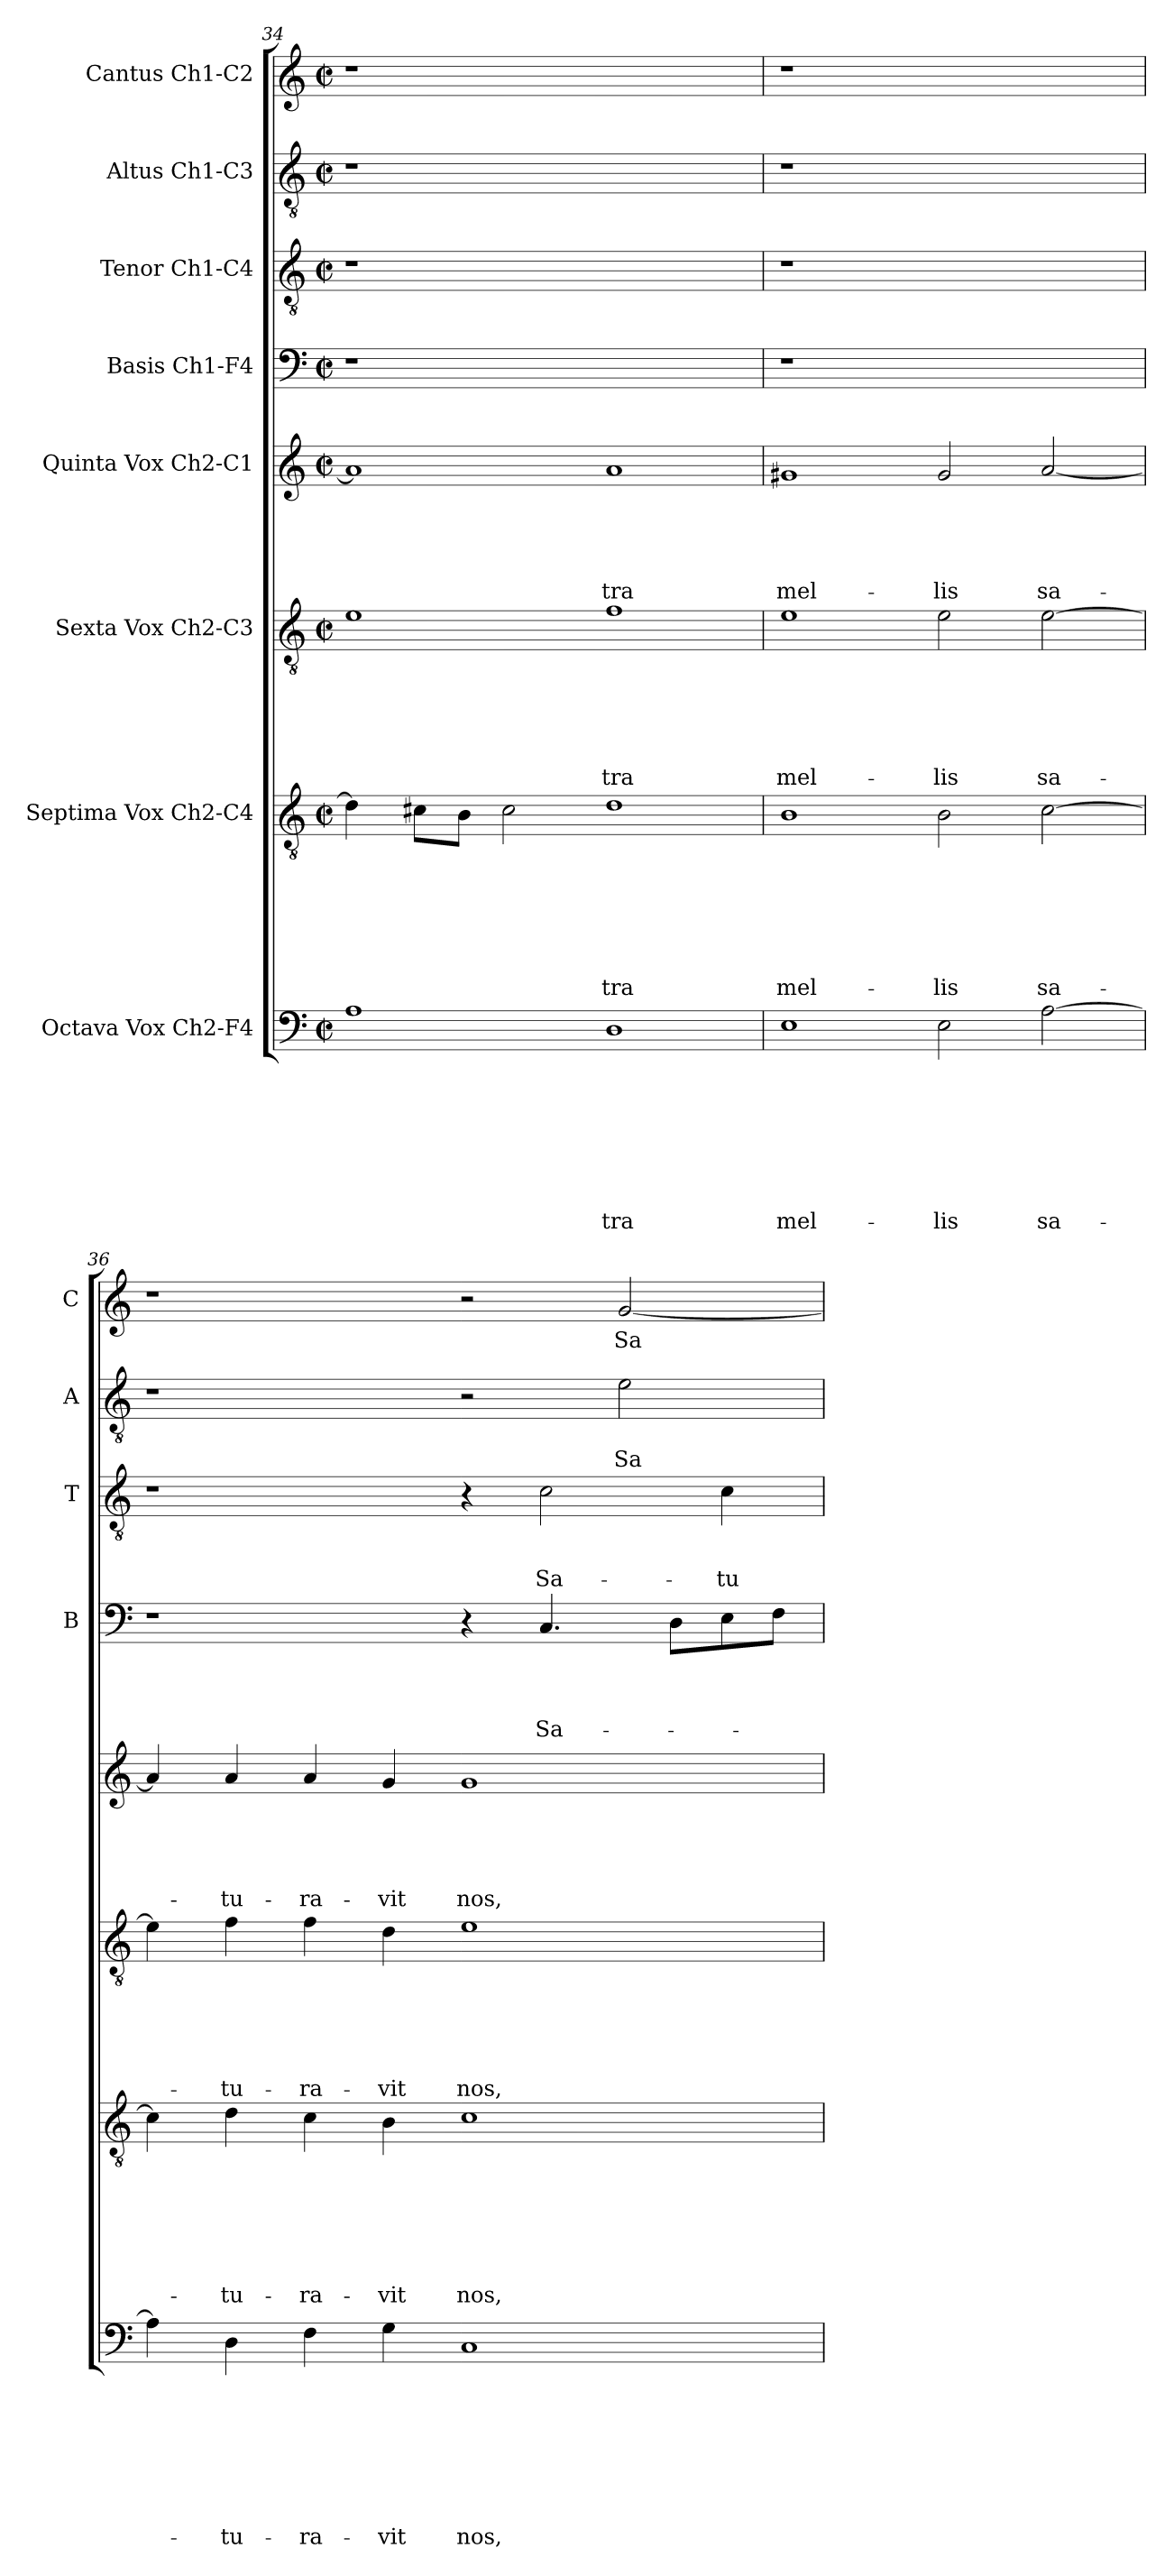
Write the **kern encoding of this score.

**kern	**text	**text	**text	**text	**text	**text	**text	**text	**kern	**text	**text	**text	**text	**text	**text	**text	**kern	**text	**text	**text	**text	**text	**text	**kern	**text	**text	**text	**text	**text	**kern	**text	**text	**text	**text	**kern	**text	**text	**text	**kern	**text	**text	**kern	**text
*part8	*part8	*part8	*part8	*part8	*part8	*part8	*part8	*part8	*part7	*part7	*part7	*part7	*part7	*part7	*part7	*part7	*part6	*part6	*part6	*part6	*part6	*part6	*part6	*part5	*part5	*part5	*part5	*part5	*part5	*part4	*part4	*part4	*part4	*part4	*part3	*part3	*part3	*part3	*part2	*part2	*part2	*part1	*part1
*staff8	*staff8	*staff8	*staff8	*staff8	*staff8	*staff8	*staff8	*staff8	*staff7	*staff7	*staff7	*staff7	*staff7	*staff7	*staff7	*staff7	*staff6	*staff6	*staff6	*staff6	*staff6	*staff6	*staff6	*staff5	*staff5	*staff5	*staff5	*staff5	*staff5	*staff4	*staff4	*staff4	*staff4	*staff4	*staff3	*staff3	*staff3	*staff3	*staff2	*staff2	*staff2	*staff1	*staff1
*I"Octava Vox Ch2-F4	*	*	*	*	*	*	*	*	*I"Septima Vox Ch2-C4	*	*	*	*	*	*	*	*I"Sexta Vox Ch2-C3	*	*	*	*	*	*	*I"Quinta Vox Ch2-C1	*	*	*	*	*	*I"Basis Ch1-F4	*	*	*	*	*I"Tenor Ch1-C4	*	*	*	*I"Altus Ch1-C3	*	*	*I"Cantus Ch1-C2	*
*	*	*	*	*	*	*	*	*	*	*	*	*	*	*	*	*	*	*	*	*	*	*	*	*	*	*	*	*	*	*I'B	*	*	*	*	*I'T	*	*	*	*I'A	*	*	*I'C	*
*clefF4	*	*	*	*	*	*	*	*	*clefGv2	*	*	*	*	*	*	*	*clefGv2	*	*	*	*	*	*	*clefG2	*	*	*	*	*	*clefF4	*	*	*	*	*clefGv2	*	*	*	*clefGv2	*	*	*clefG2	*
*k[]	*	*	*	*	*	*	*	*	*k[]	*	*	*	*	*	*	*	*k[]	*	*	*	*	*	*	*k[]	*	*	*	*	*	*k[]	*	*	*	*	*k[]	*	*	*	*k[]	*	*	*k[]	*
*C:	*	*	*	*	*	*	*	*	*C:	*	*	*	*	*	*	*	*C:	*	*	*	*	*	*	*C:	*	*	*	*	*	*C:	*	*	*	*	*C:	*	*	*	*C:	*	*	*C:	*
*M2/2	*	*	*	*	*	*	*	*	*M2/2	*	*	*	*	*	*	*	*M2/2	*	*	*	*	*	*	*M2/2	*	*	*	*	*	*M2/2	*	*	*	*	*M2/2	*	*	*	*M2/2	*	*	*M2/2	*
*met(c|)	*	*	*	*	*	*	*	*	*met(c|)	*	*	*	*	*	*	*	*met(c|)	*	*	*	*	*	*	*met(c|)	*	*	*	*	*	*met(c|)	*	*	*	*	*met(c|)	*	*	*	*met(c|)	*	*	*met(c|)	*
=34	=34	=34	=34	=34	=34	=34	=34	=34	=34	=34	=34	=34	=34	=34	=34	=34	=34	=34	=34	=34	=34	=34	=34	=34	=34	=34	=34	=34	=34	=34	=34	=34	=34	=34	=34	=34	=34	=34	=34	=34	=34	=34	=34
1A	.	.	.	.	.	.	.	.	4d\]	.	.	.	.	.	.	.	1e	.	.	.	.	.	.	1a]	.	.	.	.	.	1r	.	.	.	.	1r	.	.	.	1r	.	.	1r	.
.	.	.	.	.	.	.	.	.	8c#X\L	.	.	.	.	.	.	.	.	.	.	.	.	.	.	.	.	.	.	.	.	.	.	.	.	.	.	.	.	.	.	.	.	.	.
.	.	.	.	.	.	.	.	.	8B\J	.	.	.	.	.	.	.	.	.	.	.	.	.	.	.	.	.	.	.	.	.	.	.	.	.	.	.	.	.	.	.	.	.	.
.	.	.	.	.	.	.	.	.	2c#\	.	.	.	.	.	.	.	.	.	.	.	.	.	.	.	.	.	.	.	.	.	.	.	.	.	.	.	.	.	.	.	.	.	.
!	!	!	!	!	!	!	!	!LO:LY:b	!	!	!	!	!	!	!	!LO:LY:b	!	!	!	!	!	!	!LO:LY:b	!	!	!	!	!	!LO:LY:b	!	!	!	!	!	!	!	!	!	!	!	!	!	!
1D	.	.	.	.	.	.	.	-tra	1d	.	.	.	.	.	.	-tra	1f	.	.	.	.	.	-tra	1a	.	.	.	.	-tra	1ryy	.	.	.	.	1ryy	.	.	.	1ryy	.	.	1ryy	.
!!LO:LB:g=z
=35	=35	=35	=35	=35	=35	=35	=35	=35	=35	=35	=35	=35	=35	=35	=35	=35	=35	=35	=35	=35	=35	=35	=35	=35	=35	=35	=35	=35	=35	=35	=35	=35	=35	=35	=35	=35	=35	=35	=35	=35	=35	=35	=35
!	!	!	!	!	!	!	!	!LO:LY:b	!	!	!	!	!	!	!	!LO:LY:b	!	!	!	!	!	!	!LO:LY:b	!	!	!	!	!	!LO:LY:b	!	!	!	!	!	!	!	!	!	!	!	!	!	!
1E	.	.	.	.	.	.	.	mel-	1B	.	.	.	.	.	.	mel-	1e	.	.	.	.	.	mel-	1g#X	.	.	.	.	mel-	1r	.	.	.	.	1r	.	.	.	1r	.	.	1r	.
!	!	!	!	!	!	!	!	!LO:LY:b	!	!	!	!	!	!	!	!LO:LY:b	!	!	!	!	!	!	!LO:LY:b	!	!	!	!	!	!LO:LY:b	!	!	!	!	!	!	!	!	!	!	!	!	!	!
2E\	.	.	.	.	.	.	.	-lis	2B\	.	.	.	.	.	.	-lis	2e\	.	.	.	.	.	-lis	2g#/	.	.	.	.	-lis	1ryy	.	.	.	.	1ryy	.	.	.	1ryy	.	.	1ryy	.
!	!	!	!	!	!	!	!	!LO:LY:b	!	!	!	!	!	!	!	!LO:LY:b	!	!	!	!	!	!	!LO:LY:b	!	!	!	!	!	!LO:LY:b	!	!	!	!	!	!	!	!	!	!	!	!	!	!
[2A\	.	.	.	.	.	.	.	sa-	[2c\	.	.	.	.	.	.	sa-	[2e\	.	.	.	.	.	sa-	[2a/	.	.	.	.	sa-	.	.	.	.	.	.	.	.	.	.	.	.	.	.
=36	=36	=36	=36	=36	=36	=36	=36	=36	=36	=36	=36	=36	=36	=36	=36	=36	=36	=36	=36	=36	=36	=36	=36	=36	=36	=36	=36	=36	=36	=36	=36	=36	=36	=36	=36	=36	=36	=36	=36	=36	=36	=36	=36
4A\]	.	.	.	.	.	.	.	.	4c\]	.	.	.	.	.	.	.	4e\]	.	.	.	.	.	.	4a/]	.	.	.	.	.	1r	.	.	.	.	1r	.	.	.	1r	.	.	1r	.
!	!	!	!	!	!	!	!	!LO:LY:b	!	!	!	!	!	!	!	!LO:LY:b	!	!	!	!	!	!	!LO:LY:b	!	!	!	!	!	!LO:LY:b	!	!	!	!	!	!	!	!	!	!	!	!	!	!
4D\	.	.	.	.	.	.	.	-tu-	4d\	.	.	.	.	.	.	-tu-	4f\	.	.	.	.	.	-tu-	4a/	.	.	.	.	-tu-	.	.	.	.	.	.	.	.	.	.	.	.	.	.
!	!	!	!	!	!	!	!	!LO:LY:b	!	!	!	!	!	!	!	!LO:LY:b	!	!	!	!	!	!	!LO:LY:b	!	!	!	!	!	!LO:LY:b	!	!	!	!	!	!	!	!	!	!	!	!	!	!
4F\	.	.	.	.	.	.	.	-ra-	4c\	.	.	.	.	.	.	-ra-	4f\	.	.	.	.	.	-ra-	4a/	.	.	.	.	-ra-	.	.	.	.	.	.	.	.	.	.	.	.	.	.
!	!	!	!	!	!	!	!	!LO:LY:b	!	!	!	!	!	!	!	!LO:LY:b	!	!	!	!	!	!	!LO:LY:b	!	!	!	!	!	!LO:LY:b	!	!	!	!	!	!	!	!	!	!	!	!	!	!
4G\	.	.	.	.	.	.	.	-vit	4B\	.	.	.	.	.	.	-vit	4d\	.	.	.	.	.	-vit	4g/	.	.	.	.	-vit	.	.	.	.	.	.	.	.	.	.	.	.	.	.
!	!	!	!	!	!	!	!	!LO:LY:b	!	!	!	!	!	!	!	!LO:LY:b	!	!	!	!	!	!	!LO:LY:b	!	!	!	!	!	!LO:LY:b	!	!	!	!	!	!	!	!	!	!	!	!	!	!
1C	.	.	.	.	.	.	.	nos,	1c	.	.	.	.	.	.	nos,	1e	.	.	.	.	.	nos,	1g	.	.	.	.	nos,	4r	.	.	.	.	4r	.	.	.	2r	.	.	2r	.
!	!	!	!	!	!	!	!	!	!	!	!	!	!	!	!	!	!	!	!	!	!	!	!	!	!	!	!	!	!	!	!	!	!	!LO:LY:b	!	!	!	!LO:LY:b	!	!	!	!	!
.	.	.	.	.	.	.	.	.	.	.	.	.	.	.	.	.	.	.	.	.	.	.	.	.	.	.	.	.	.	4.C/	.	.	.	Sa-	2c\	.	.	Sa-	.	.	.	.	.
!	!	!	!	!	!	!	!	!	!	!	!	!	!	!	!	!	!	!	!	!	!	!	!	!	!	!	!	!	!	!	!	!	!	!	!	!	!	!	!	!	!LO:LY:b	!	!LO:LY:b
.	.	.	.	.	.	.	.	.	.	.	.	.	.	.	.	.	.	.	.	.	.	.	.	.	.	.	.	.	.	.	.	.	.	.	.	.	.	.	2e\	.	Sa-	[2g/	Sa-
.	.	.	.	.	.	.	.	.	.	.	.	.	.	.	.	.	.	.	.	.	.	.	.	.	.	.	.	.	.	8D\L	.	.	.	.	.	.	.	.	.	.	.	.	.
!	!	!	!	!	!	!	!	!	!	!	!	!	!	!	!	!	!	!	!	!	!	!	!	!	!	!	!	!	!	!	!	!	!	!	!	!	!	!LO:LY:b	!	!	!	!	!
.	.	.	.	.	.	.	.	.	.	.	.	.	.	.	.	.	.	.	.	.	.	.	.	.	.	.	.	.	.	8E\	.	.	.	.	4c\	.	.	-tu-	.	.	.	.	.
.	.	.	.	.	.	.	.	.	.	.	.	.	.	.	.	.	.	.	.	.	.	.	.	.	.	.	.	.	.	8F\J	.	.	.	.	.	.	.	.	.	.	.	.	.
=	=	=	=	=	=	=	=	=	=	=	=	=	=	=	=	=	=	=	=	=	=	=	=	=	=	=	=	=	=	=	=	=	=	=	=	=	=	=	=	=	=	=	=
*-	*-	*-	*-	*-	*-	*-	*-	*-	*-	*-	*-	*-	*-	*-	*-	*-	*-	*-	*-	*-	*-	*-	*-	*-	*-	*-	*-	*-	*-	*-	*-	*-	*-	*-	*-	*-	*-	*-	*-	*-	*-	*-	*-
